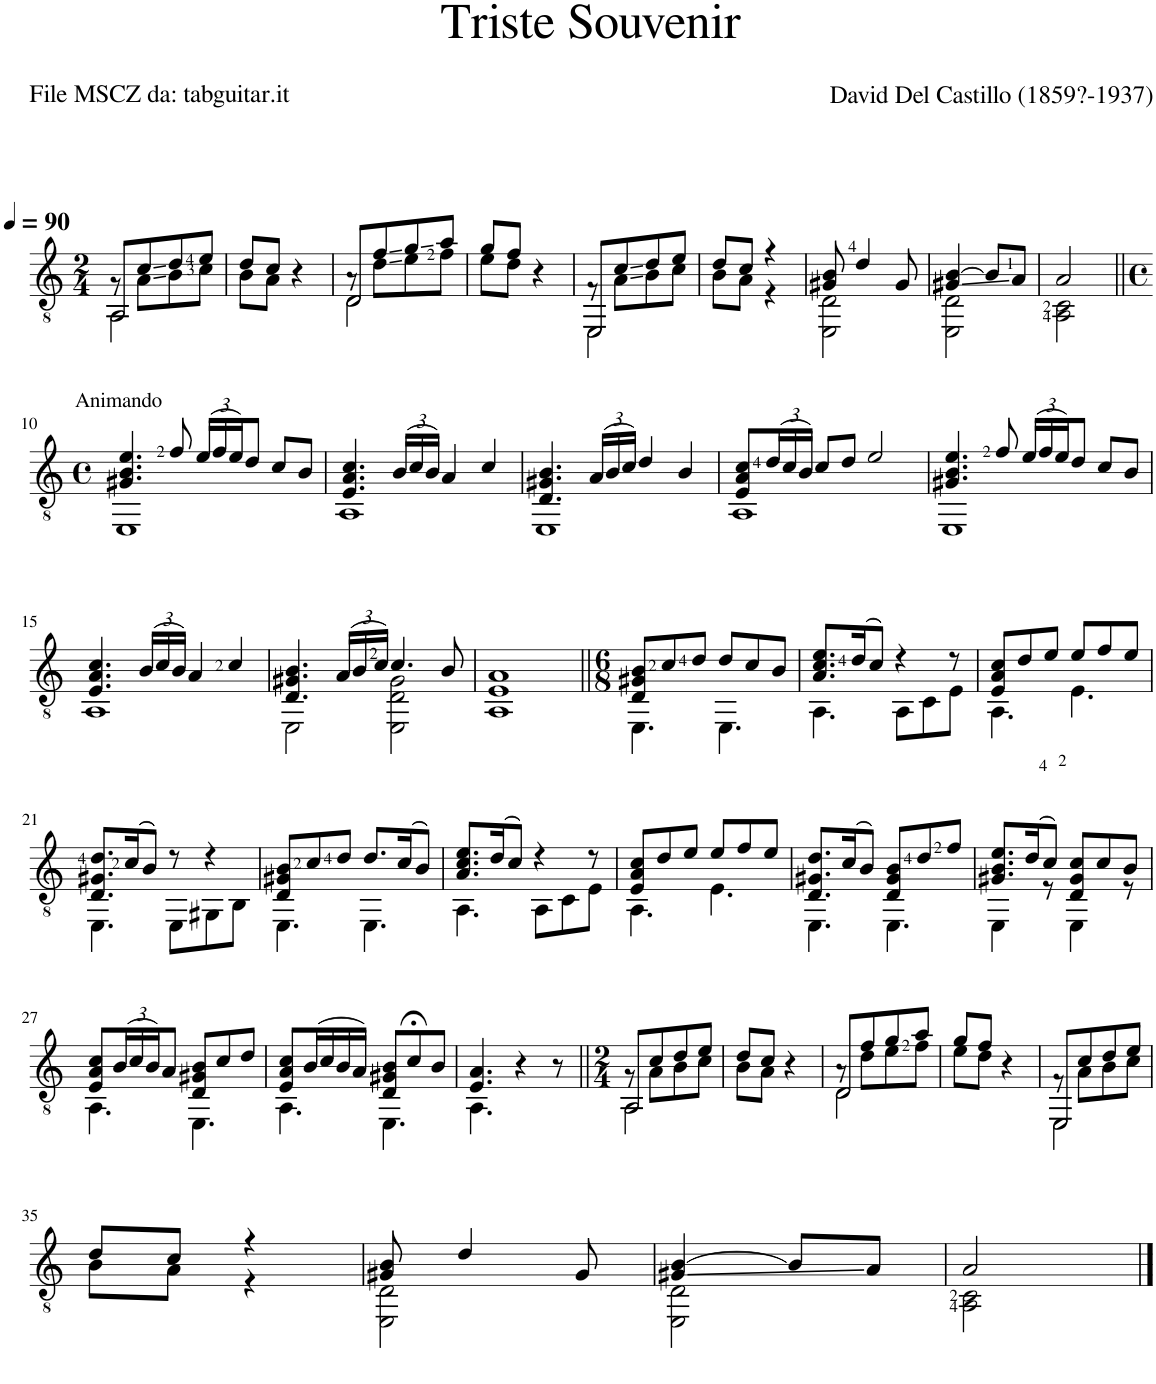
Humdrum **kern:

**kern
*part1
*staff1
*I"Guitar
*I'Guit.
*clefGv2
*k[]
*M2/4
*MM90
=1
!LO:N:head=open
*^
*	*^
8AA/L	8r	2AA\
8c/	8A\L	.
8d/	8B\	.
8e/J	8c\J	.
*	*v	*v
=2	=2
8d/L	8B\L
8c/J	8A\J
4r	4ryy
=3	=3
!LO:N:head=open	!
*	*^
8D/L	8r	2D\
8f/	8d\L	.
8g/	8e\	.
8a/J	8f\J	.
*	*v	*v
=4	=4
8g/L	8e\L
8f/J	8d\J
4r	4ryy
=5	=5
!LO:N:head=open	!
*	*^
8EE/L	8r	2EE\
8c/	8A\L	.
8d/	8B\	.
8e/J	8c\J	.
*	*v	*v
=6	=6
8d/L	8B\L
8c/J	8A\J
4r	4r
=7	=7
8G#X/ 8B/	2EE\ 2D\
4d/	.
8G#/	.
=8	=8
4G#X/ [4B/	2EE\ 2D\
8B/L]	.
8A/J	.
=9	=9
2A/	2AA\ 2C\
!!LO:LB:g=z	!!
=10||	=10||
*M4/4	*
*met(c)	*
!LO:TX:a:t=Animando	!
4.G#X/ 4.B/ 4.e/	1EE
8f/	.
*Xbrackettup	*
(24e/LL	.
24f/	.
24e/J)	.
8d/J	.
8c/L	.
8B/J	.
=11	=11
4.E/ 4.A/ 4.c/	1AA
(24B/LL	.
24c/	.
24B/JJ)	.
4A/	.
4c/	.
=12	=12
4.D/ 4.G#X/ 4.B/	1EE
(24A/LL	.
24B/	.
24c/JJ)	.
4d/	.
4B/	.
=13	=13
8E/ 8A/ 8c/L	1AA
(24d/L	.
24c/	.
24B/JJ)	.
8c/L	.
8d/J	.
2e/	.
=14	=14
4.G#X/ 4.B/ 4.e/	1EE
8f/	.
(24e/LL	.
24f/	.
24e/J)	.
8d/J	.
8c/L	.
8B/J	.
!!LO:LB:g=z	!!
=15	=15
4.E/ 4.A/ 4.c/	1AA
(24B/LL	.
24c/	.
24B/JJ)	.
4A/	.
4c/	.
=16	=16
4.D/ 4.G#X/ 4.B/	2EE\
(24A/LL	.
24B/	.
24c/JJ)	.
4.c/	2EE\ 2D\ 2G#\
8B/	.
*v	*v
=17
1AA 1E 1A
=18||
*M6/8
*^
8D/ 8G#X/ 8B/L	4.EE\
8c/	.
8d/J	.
8d/L	4.EE\
8c/	.
8B/J	.
=19	=19
8.A/ 8.c/ 8.e/L	4.AA\
(16d/K	.
8c/J)	.
4r	8AA\L
.	8C\
8r	8E\J
=20	=20
8E/ 8A/ 8c/L	4.AA\
8d/	.
8e/J	.
8e/L	4.E\
8f/	.
8e/J	.
!!LO:LB:g=z	!!
=21	=21
8.D/ 8.G#X/ 8.d/L	4.EE\
(16c/K	.
8B/J)	.
8r	8EE\L
4r	8GG#X\
.	8BB\J
=22	=22
8D/ 8G#X/ 8B/L	4.EE\
8c/	.
8d/J	.
8.d/L	4.EE\
(16c/K	.
8B/J)	.
=23	=23
8.A/ 8.c/ 8.e/L	4.AA\
(16d/K	.
8c/J)	.
4r	8AA\L
.	8C\
8r	8E\J
=24	=24
8E/ 8A/ 8c/L	4.AA\
8d/	.
8e/J	.
8e/L	4.E\
8f/	.
8e/J	.
=25	=25
8.D/ 8.G#X/ 8.d/L	4.EE\
(16c/K	.
8B/J)	.
8D/ 8G#/ 8B/L	4.EE\
8d/	.
8f/J	.
=26	=26
8.G#X/ 8.B/ 8.e/L	4EE\
(16d/K	.
8c/J)	8r
8D/ 8G#/ 8c/L	4EE\
8c/	.
8B/J	8r
!!LO:LB:g=z	!!
=27	=27
8E/ 8A/ 8c/L	4.AA\
(24B/L	.
24c/	.
24B/J)	.
8A/J	.
8D/ 8G#X/ 8B/L	4.EE\
8c/	.
8d/J	.
=28	=28
8E/ 8A/ 8c/L	4.AA\
(16B/L	.
16c/	.
16B/	.
16A/JJ)	.
8D/ 8G#X/ 8B/L	4.EE\
8c;</	.
8B/J	.
=29	=29
4.E/ 4.A/	4.AA\
4r	4.ryy
8r	.
*v	*v
=30||
*M2/4
!LO:N:head=open
*^
*	*^
8AA/L	8r	2AA\
8c/	8A\L	.
8d/	8B\	.
8e/J	8c\J	.
*	*v	*v
=31	=31
8d/L	8B\L
8c/J	8A\J
4r	4ryy
=32	=32
!LO:N:head=open	!
*	*^
8D/L	8r	2D\
8f/	8d\L	.
8g/	8e\	.
8a/J	8f\J	.
*	*v	*v
=33	=33
8g/L	8e\L
8f/J	8d\J
4r	4ryy
=34	=34
!LO:N:head=open	!
*	*^
8EE/L	8r	2EE\
8c/	8A\L	.
8d/	8B\	.
8e/J	8c\J	.
*	*v	*v
!!LO:LB:g=z
=35	=35
8d/L	8B\L
8c/J	8A\J
4r	4r
=36	=36
8G#X/ 8B/	2EE\ 2D\
4d/	.
8G#/	.
=37	=37
4G#X/ [4B/	2EE\ 2D\
8B/L]	.
8A/J	.
=38	=38
2A/	2AA\ 2C\
*v	*v
==
*-
